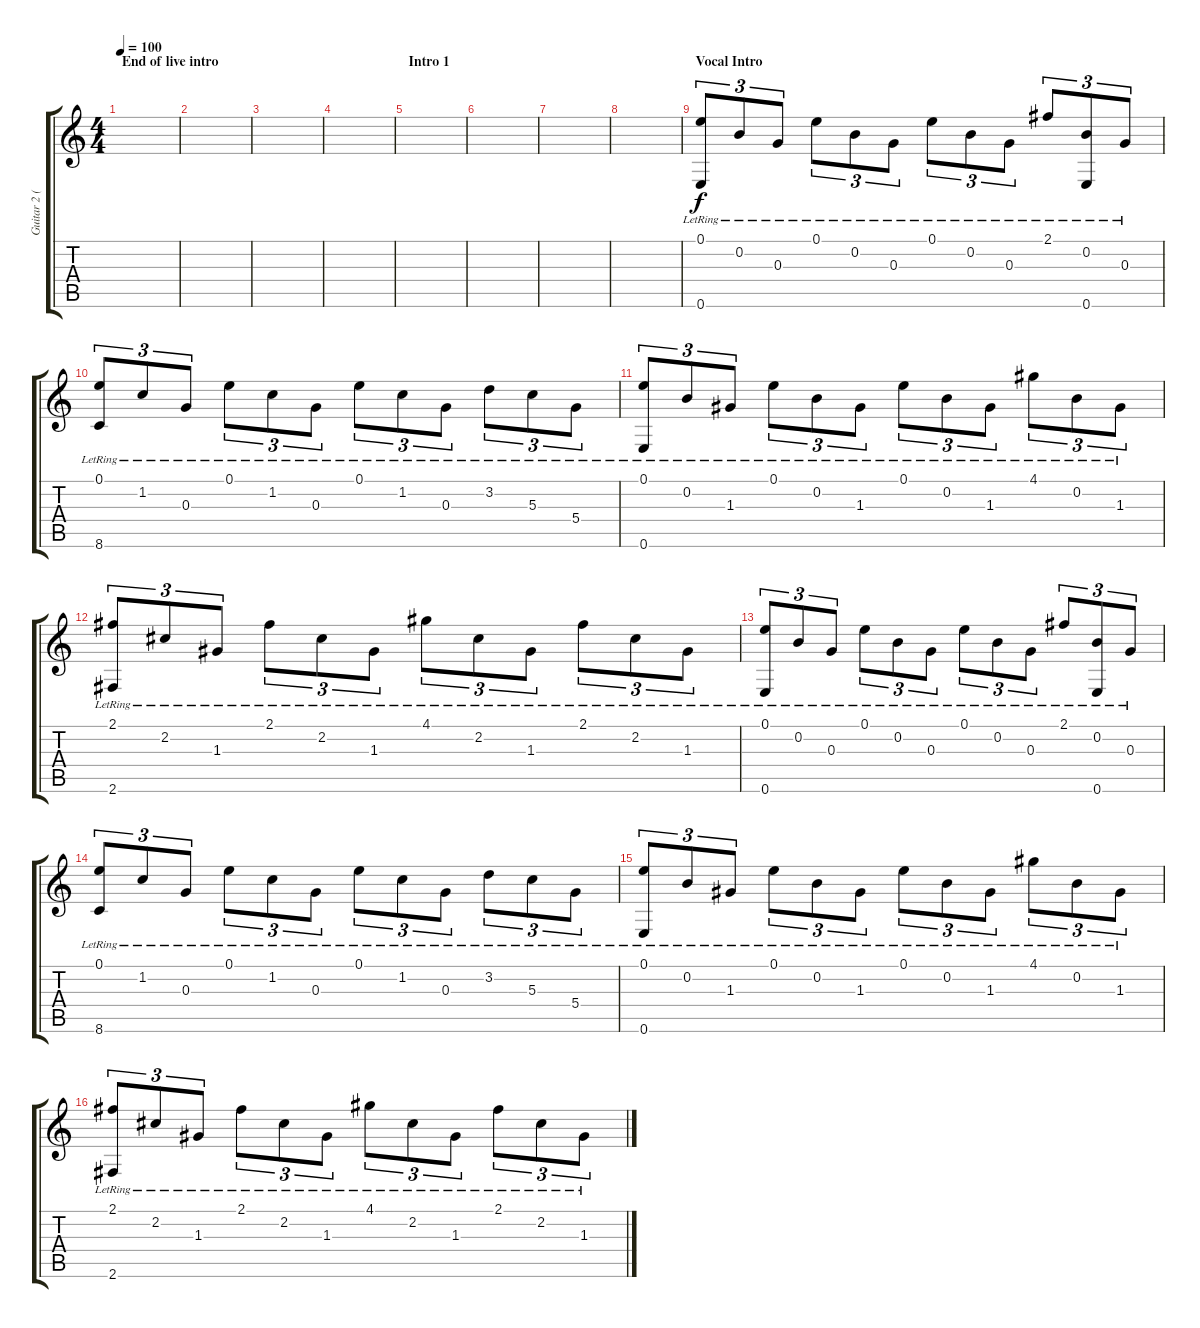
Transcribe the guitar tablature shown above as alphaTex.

\track ("Guitar 2 (Acou)" "Guitar 2 (") {instrument acousticguitarsteel}
\staff {score tabs}
\tuning (E4 B3 G3 D3 A2 E2) {hide}
\ts (4 4)
\section ("" "End of live intro")
\tempo 100
\clef g2
\ks c
|
|
|
|
\section ("" "Intro 1")
|
|
|
|
\section ("" "Vocal Intro")
(0.1{lr} 0.6{lr}).8{tu (3 2)} 0.2{lr}.8{tu (3 2)} 0.3{lr}.8{tu (3 2)} 0.1{lr}.8{tu (3 2)} 0.2{lr}.8{tu (3 2)} 0.3{lr}.8{tu (3 2)} 0.1{lr}.8{tu (3 2)} 0.2{lr}.8{tu (3 2)} 0.3{lr}.8{tu (3 2)} 2.1{lr}.8{tu (3 2)} (0.2{lr} 0.6{lr}).8{tu (3 2)} 0.3{lr}.8{tu (3 2)} |
(0.1{lr} 8.6{lr}).8{tu (3 2)} 1.2{lr}.8{tu (3 2)} 0.3{lr}.8{tu (3 2)} 0.1{lr}.8{tu (3 2)} 1.2{lr}.8{tu (3 2)} 0.3{lr}.8{tu (3 2)} 0.1{lr}.8{tu (3 2)} 1.2{lr}.8{tu (3 2)} 0.3{lr}.8{tu (3 2)} 3.2{lr}.8{tu (3 2)} 5.3{lr}.8{tu (3 2)} 5.4{lr}.8{tu (3 2)} |
(0.1{lr} 0.6{lr}).8{tu (3 2)} 0.2{lr}.8{tu (3 2)} 1.3{lr}.8{tu (3 2)} 0.1{lr}.8{tu (3 2)} 0.2{lr}.8{tu (3 2)} 1.3{lr}.8{tu (3 2)} 0.1{lr}.8{tu (3 2)} 0.2{lr}.8{tu (3 2)} 1.3{lr}.8{tu (3 2)} 4.1{lr}.8{tu (3 2)} 0.2{lr}.8{tu (3 2)} 1.3{lr}.8{tu (3 2)} |
(2.1{lr} 2.6{lr}).8{tu (3 2)} 2.2{lr}.8{tu (3 2)} 1.3{lr}.8{tu (3 2)} 2.1{lr}.8{tu (3 2)} 2.2{lr}.8{tu (3 2)} 1.3{lr}.8{tu (3 2)} 4.1{lr}.8{tu (3 2)} 2.2{lr}.8{tu (3 2)} 1.3{lr}.8{tu (3 2)} 2.1{lr}.8{tu (3 2)} 2.2{lr}.8{tu (3 2)} 1.3{lr}.8{tu (3 2)} |
(0.1{lr} 0.6{lr}).8{tu (3 2)} 0.2{lr}.8{tu (3 2)} 0.3{lr}.8{tu (3 2)} 0.1{lr}.8{tu (3 2)} 0.2{lr}.8{tu (3 2)} 0.3{lr}.8{tu (3 2)} 0.1{lr}.8{tu (3 2)} 0.2{lr}.8{tu (3 2)} 0.3{lr}.8{tu (3 2)} 2.1{lr}.8{tu (3 2)} (0.2{lr} 0.6{lr}).8{tu (3 2)} 0.3{lr}.8{tu (3 2)} |
(0.1{lr} 8.6{lr}).8{tu (3 2)} 1.2{lr}.8{tu (3 2)} 0.3{lr}.8{tu (3 2)} 0.1{lr}.8{tu (3 2)} 1.2{lr}.8{tu (3 2)} 0.3{lr}.8{tu (3 2)} 0.1{lr}.8{tu (3 2)} 1.2{lr}.8{tu (3 2)} 0.3{lr}.8{tu (3 2)} 3.2{lr}.8{tu (3 2)} 5.3{lr}.8{tu (3 2)} 5.4{lr}.8{tu (3 2)} |
(0.1{lr} 0.6{lr}).8{tu (3 2)} 0.2{lr}.8{tu (3 2)} 1.3{lr}.8{tu (3 2)} 0.1{lr}.8{tu (3 2)} 0.2{lr}.8{tu (3 2)} 1.3{lr}.8{tu (3 2)} 0.1{lr}.8{tu (3 2)} 0.2{lr}.8{tu (3 2)} 1.3{lr}.8{tu (3 2)} 4.1{lr}.8{tu (3 2)} 0.2{lr}.8{tu (3 2)} 1.3{lr}.8{tu (3 2)} |
(2.1{lr} 2.6{lr}).8{tu (3 2)} 2.2{lr}.8{tu (3 2)} 1.3{lr}.8{tu (3 2)} 2.1{lr}.8{tu (3 2)} 2.2{lr}.8{tu (3 2)} 1.3{lr}.8{tu (3 2)} 4.1{lr}.8{tu (3 2)} 2.2{lr}.8{tu (3 2)} 1.3{lr}.8{tu (3 2)} 2.1{lr}.8{tu (3 2)} 2.2{lr}.8{tu (3 2)} 1.3{lr}.8{tu (3 2)}
